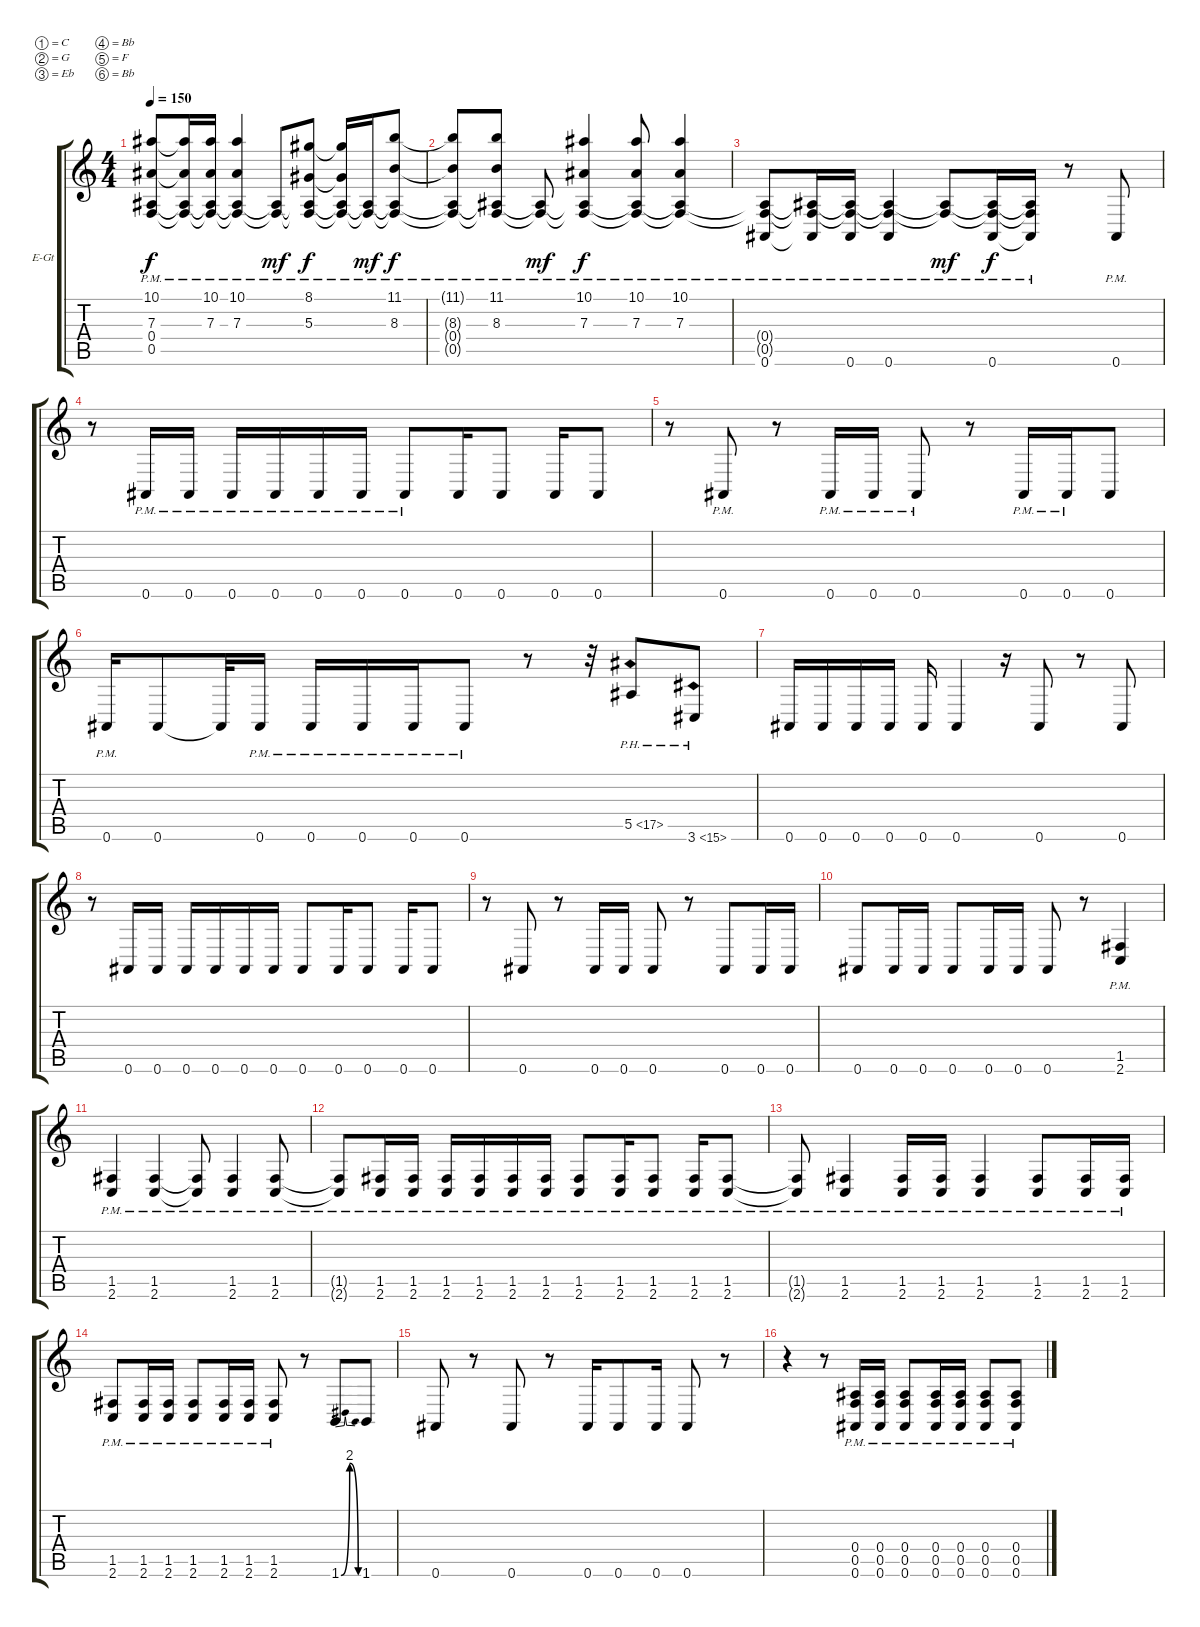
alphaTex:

\bracketExtendMode groupsimilarinstruments
\firstSystemTrackNameOrientation horizontal
\otherSystemsTrackNameOrientation horizontal
\track ("Christian" "E-Gt") {instrument distortionguitar}
\staff {score tabs}
\tuning (C4 G3 Eb3 Bb2 F2 Bb1)
\ts (4 4)
\tempo 150
\clef g2
\ks c
(10.1 7.3 0.4{pm t} 0.5{pm t}).8{dy f} (10.1{t} 7.3{t} 0.4{pm t} 0.5{pm t}).16 (10.1 7.3 0.4{pm t} 0.5{pm t}).16 (10.1 7.3 0.4{pm t} 0.5{pm t}).4 (0.4{pm t} 0.5{pm t}).8{dy mf} (8.1 5.3 0.4{pm t} 0.5{pm t}).8{dy f} (8.1{t} 5.3{t} 0.4{pm t} 0.5{pm t}).16 (0.4{pm t} 0.5{pm t}).16{dy mf} (11.1 8.3 0.4{pm t} 0.5{pm t}).8{dy f} |
(11.1{t} 8.3{t} 0.4{pm t} 0.5{pm t}).8 (11.1 8.3 0.4{pm t} 0.5{pm t}).8 (0.4{pm t} 0.5{pm t}).8{dy mf} (10.1 7.3 0.4{pm t} 0.5{pm t}).4{dy f} (10.1 7.3 0.4{pm t} 0.5{pm t}).8 (10.1 7.3 0.4{pm t} 0.5{pm t}).4 |
(0.6 0.4{pm t} 0.5{pm t}).8 (0.4{pm t} 0.5{pm t} 0.6{t}).16 (0.6 0.4{pm t} 0.5{pm t}).16 (0.6 0.4{pm t} 0.5{pm t}).4 (0.4{pm t} 0.5{pm t}).8{dy mf} (0.6{pm} 0.4{pm t} 0.5{pm t}).16{dy f} (0.4{pm t} 0.5{pm t} 0.6{pm t}).16 r.8 0.6{pm}.8 |
r.8 0.6{pm}.16 0.6{pm}.16 0.6{pm}.16 0.6{pm}.16 0.6{pm}.16 0.6{pm}.16 0.6{pm}.8 0.6.16 0.6.8 0.6.16 0.6.8 |
r.8 0.6{pm}.8 r.8 0.6{pm}.16 0.6{pm}.16 0.6{pm}.8 r.8 0.6{pm}.16 0.6{pm}.16 0.6.8 |
0.6{pm}.16 0.6.8 0.6{t}.32 0.6{pm}.16 0.6{pm}.16 0.6{pm}.16 0.6{pm}.16 0.6{pm}.8 r.8 r.32 5.5{ph 12}.8 3.6{ph 12}.8 |
0.6.16 0.6.16 0.6.16 0.6.16 0.6.16 0.6.4 r.16 0.6.8 r.8 0.6.8 |
r.8 0.6.16 0.6.16 0.6.16 0.6.16 0.6.16 0.6.16 0.6.8 0.6.16 0.6.8 0.6.16 0.6.8 |
r.8 0.6.8 r.8 0.6.16 0.6.16 0.6.8 r.8 0.6.8 0.6.16 0.6.16 |
0.6.8 0.6.16 0.6.16 0.6.8 0.6.16 0.6.16 0.6.8 r.8 (1.5{pm} 2.6{pm}).4 |
(1.5{pm} 2.6{pm}).4 (1.5{pm} 2.6{pm}).4 (1.5{pm t} 2.6{pm t}).8 (1.5{pm} 2.6{pm}).4 (1.5{pm} 2.6{pm}).8 |
(1.5{pm t} 2.6{pm t}).8 (1.5{pm} 2.6{pm}).16 (1.5{pm} 2.6{pm}).16 (1.5{pm} 2.6{pm}).16 (1.5{pm} 2.6{pm}).16 (1.5{pm} 2.6{pm}).16 (1.5{pm} 2.6{pm}).16 (1.5{pm} 2.6{pm}).8 (1.5{pm} 2.6{pm}).16 (1.5{pm} 2.6{pm}).8 (1.5{pm} 2.6{pm}).16 (1.5{pm} 2.6{pm}).8 |
(1.5{pm t} 2.6{pm t}).8 (1.5{pm} 2.6{pm}).4 (1.5{pm} 2.6{pm}).16 (1.5{pm} 2.6{pm}).16 (1.5{pm} 2.6{pm}).4 (1.5{pm} 2.6{pm}).8 (1.5{pm} 2.6{pm}).16 (1.5{pm} 2.6{pm}).16 |
(1.5{pm} 2.6{pm}).8 (1.5{pm} 2.6{pm}).16 (1.5{pm} 2.6{pm}).16 (1.5{pm} 2.6{pm}).8 (1.5{pm} 2.6{pm}).16 (1.5{pm} 2.6{pm}).16 (1.5{pm} 2.6{pm}).8 r.8 1.6{be (bendrelease 0 0 30 8 30 8 60 0)}.8 1.6.8 |
0.6.8 r.8 0.6.8 r.8 0.6.16 0.6.8 0.6.16 0.6.8 r.8 |
r.4 r.8 (0.4{pm} 0.5 0.6).16 (0.4{pm} 0.5 0.6).16 (0.4{pm} 0.5 0.6).8 (0.4{pm} 0.5 0.6).16 (0.4{pm} 0.5 0.6).16 (0.4{pm} 0.5 0.6).8 (0.4{pm} 0.5 0.6).8
